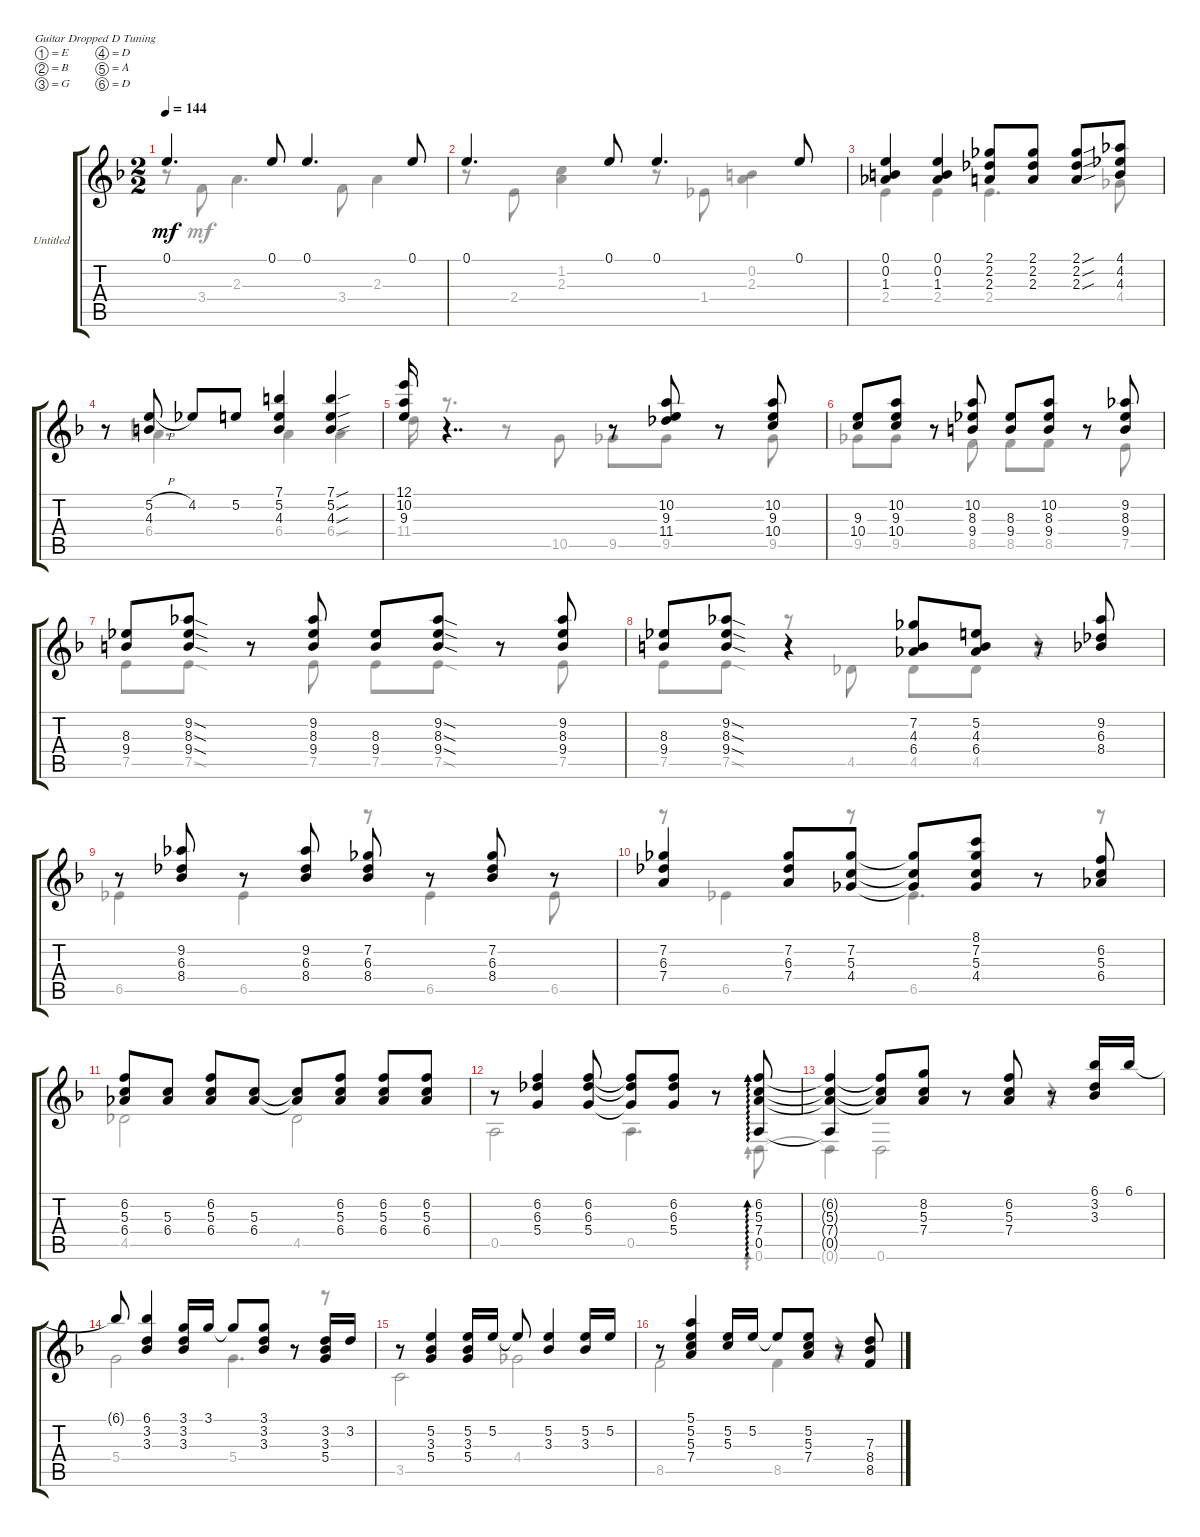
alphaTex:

\bracketExtendMode groupsimilarinstruments
\firstSystemTrackNameOrientation horizontal
\otherSystemsTrackNameOrientation horizontal
\track ("Untitled" "Untitled") {instrument acousticguitarnylon}
\staff {score tabs}
\tuning (E4 B3 G3 D3 A2 D2)
\voice
\ts (2 2)
\tempo 144
\clef g2
\ks dminor
0.1.4{d dy mf} 0.1.8 0.1.4{d} 0.1.8 |
0.1.4{d} 0.1.8 0.1.4{d} 0.1.8 |
(0.1 0.2 1.3).4 (0.1 0.2 1.3).4 (2.1 2.2 2.3).8 (2.1 2.2 2.3).8 (2.1{sou} 2.2{sou} 2.3{sou}).8 (4.1 4.2 4.3).8 |
r.8 (5.2{h} 4.3).8 4.2.8 5.2.8 (7.1 5.2 4.3).4 (7.1{sou} 5.2{sou} 4.3{sou}).4 |
(12.1 10.2 9.3).16 r.4{dd} r.8 (10.2 9.3 11.4).8 r.8 (10.2 9.3 10.4).8 |
(9.3 10.4).8 (10.2 9.3 10.4).8 r.8 (10.2 8.3 9.4).8 (8.3 9.4).8 (10.2 8.3 9.4).8 r.8 (9.2 8.3 9.4).8 |
(8.3 9.4).8 (9.2{sod} 8.3{sod} 9.4{sod}).8 r.8 (9.2 8.3 9.4).8 (8.3 9.4).8 (9.2{sod} 8.3{sod} 9.4{sod}).8 r.8 (9.2 8.3 9.4).8 |
(8.3 9.4).8 (9.2{sod} 8.3{sod} 9.4{sod}).8 r.4 (7.2 4.3 6.4).8 (5.2 4.3 6.4).8 r.8 (9.2 6.3 8.4).8 |
r.8 (9.2 6.3 8.4).8 r.8 (9.2 6.3 8.4).8 (7.2 6.3 8.4).8 r.8 (7.2 6.3 8.4).8 r.8 |
(7.2 6.3 7.4).4 (7.2 6.3 7.4).8 (7.2 5.3 4.4).8 (7.2{t} 5.3{t} 4.4{t}).8 (8.1 7.2 5.3 4.4).8 r.8 (6.2 5.3 6.4).8 |
(6.2 5.3 6.4).8 (5.3 6.4).8 (6.2 5.3 6.4).8 (5.3 6.4).8 (5.3{t} 6.4{t}).8 (6.2 5.3 6.4).8 (6.2 5.3 6.4).8 (6.2 5.3 6.4).8 |
r.8 (6.2 6.3 5.4).4 (6.2 6.3 5.4).8 (6.2{t} 6.3{t} 5.4{t}).8 (6.2 6.3 5.4).8 r.8 (6.2 5.3 7.4 0.5).8{ad 0} |
(6.2{t} 5.3{t} 7.4{t} 0.5{t}).4 (6.2{t} 5.3{t} 7.4{t}).8 (8.2 5.3 7.4).8 r.8 (6.2 5.3 7.4).8 r.8 (6.1 3.2 3.3).16 6.1.16 |
6.1{t}.8 (6.1 3.2 3.3).4 (3.1 3.2 3.3).16 3.1.16 3.1{t}.8 (3.1 3.2 3.3).8 r.8 (3.2 3.3 5.4).16 3.2.16 |
r.8 (5.2 3.3 5.4).4 (5.2 3.3 5.4).16 5.2.16 5.2{t}.8 (5.2 3.3).4 (5.2 3.3).16 5.2.16 |
r.8 (5.1 5.2 5.3 7.4).4 (5.2 5.3).16 5.2.16 5.2{t}.8 (5.2 5.3 7.4).8 r.8 (7.3 8.4 8.5).8
\voice
\clef g2
\ottava regular
\simile none
\ks dminor
r.8{dy mf} 3.4.8 2.3.4{d} 3.4.8 2.3.4 |
r.8 2.4.8 (1.2 2.3).4 r.8 1.4.8 (0.2 2.3).4 |
2.4.4 2.4.4 2.4.4{d} 4.4.8 |
r.8 6.4.4{d} 6.4.4 6.4{sou}.4 |
11.4.16 r.8{d} r.8 10.5.8 9.5.8 9.5.8 r.8 9.5.8 |
9.5.8 9.5.8 r.8 8.5.8 8.5.8 8.5.8 r.8 7.5.8 |
7.5.8 7.5{sod}.8 r.8 7.5.8 7.5.8 7.5{sod}.8 r.8 7.5.8 |
7.5.8 7.5{sod}.8 r.8 4.5.8 4.5.8 4.5.8 r.4 |
6.5.4 6.5.4 r.8 6.5.4 6.5.8 |
r.8 6.5.4 r.8 6.5.4{d} r.8 |
4.5.2 4.5.2 |
0.5.2 0.5.4{d} 0.6.8{ad 0} |
0.6{t}.4 0.6.2 r.4 |
5.4.2 5.4.4{d} r.8 |
3.5.2 4.4.2 |
8.5.2 8.5.4 r.4
